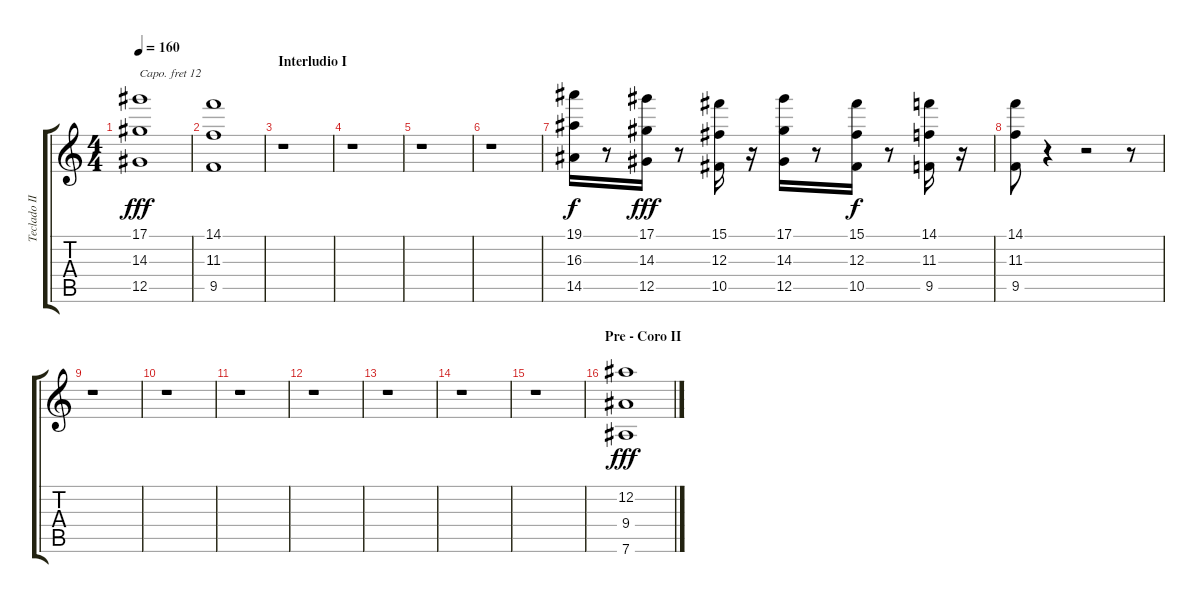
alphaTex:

\track ("Teclado II" "Teclado II") {instrument stringensemble1}
\staff {score tabs}
\capo 12
\tuning (Eb4 Bb3 Gb3 Db3 Ab2 Eb2) {hide}
\ts (4 4)
\tempo 160
\clef g2
\ks c
(17.1 14.3 12.5).1{dy fff} |
(14.1 11.3 9.5).1 |
\section ("" "Interludio I")
r.1 |
r.1 |
r.1 |
r.1 |
(19.1 16.3 14.5).16{dy f} r.8 (17.1 14.3 12.5).16{dy fff} r.8 (15.1 12.3 10.5).16 r.16 (17.1 14.3 12.5).16 r.8 (15.1 12.3 10.5).16{dy f} r.8 (14.1 11.3 9.5).16 r.16 |
(14.1 11.3 9.5).8 r.4 r.2 r.8 |
r.1 |
r.1 |
r.1 |
r.1 |
r.1 |
r.1 |
r.1 |
\section ("" "Pre - Coro II")
(12.2 9.4 7.6).1{dy fff volume 12}
